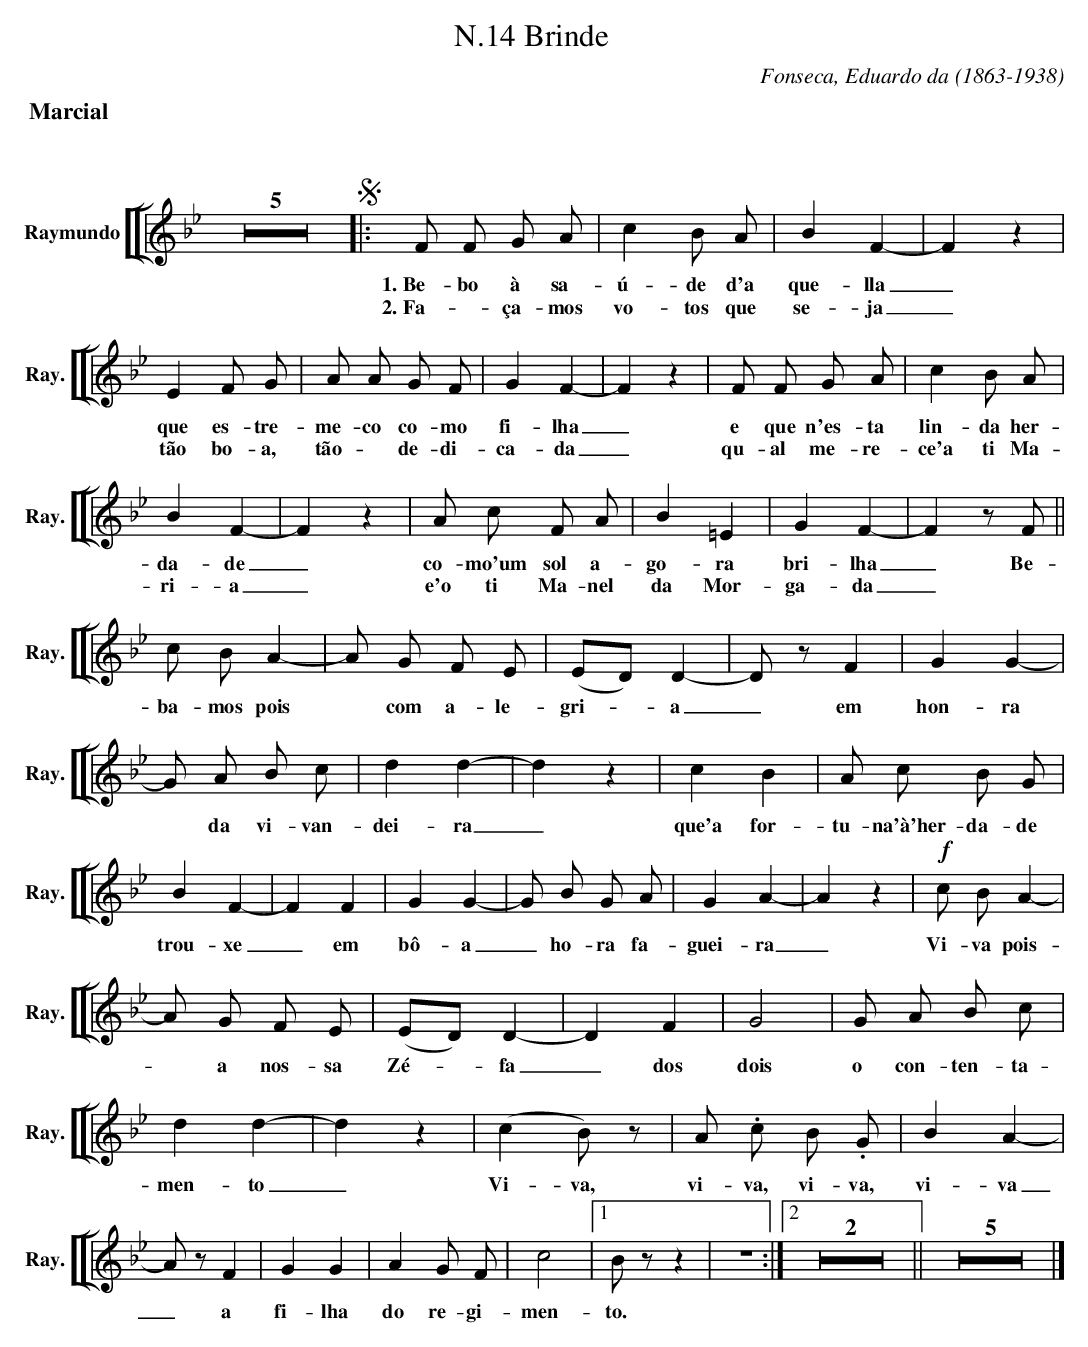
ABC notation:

X:1
T:N.14 Brinde
C:Fonseca, Eduardo da (1863-1938)
M:2/4
L:1/4
K:Bb
V: 11 clef=treble name="Raymundo" sname="Ray."
%%staves [[ 11 ]]
[Q:"Marcial"] Z5
   !segno! |: F/ F/ G/ A/ | c B/ A/|B F-|F z| \
w: 1.~Be-bo \`a sa-\'u-de  d'a  que-lla_
w: 2.~Fa--\cca-mos vo-tos que se-ja_
   E F/ G/ | A/ A/ G/ F/ | G F- | F z | \
w: que es-tre-me-co co-mo fi-lha_
w: t\~ao bo-a, t\~ao-~ de-di-ca-da_
   F/ F/ G/ A/ | c B/ A/ | BF-|Fz| A/ c/ F/ A/ | B=E| GF-|F z/ \
w: e que n'es-ta lin-da her-da-de_ co-mo'um sol a-go-ra bri-lha_
w: qu-al me-re-ce'a ti Ma-ri-a_  e'o ti Ma-nel da Mor-ga-da_
   F/ || c/ B/ A- | A/ G/ F/ E/ | (E/D/) D- | D/ z/ \
w: Be-ba-mos pois ~ com a-le-gri--a_
   F | GG- |G/ A/ B/ c/ | d d- | d z | \
w: em hon-ra ~ da vi-van-dei-ra_
   cB | A/ c/ B/ G/ | BF- | FF | GG- | G/ B/ G/ A/ | G A-| Az | \
w: que'a for-tu-na'\`a'her-da-de trou-xe_ em b\^o-a_ ho-ra fa-guei-ra_
   !f! c/ B/ A-|A/ G/ F/ E/ | (E/D/) D-| D F | G2 | G/ A/ B/ c/ | dd-|dz|\
w: Vi-va pois-~ a nos-sa Z\'e--fa_ dos dois o con-ten-ta-men-to_
   (cB/)z/ | A/ .c/ B/ .G/ | B A-|A/z/ \
w: Vi-va, vi-va, vi-va, vi-va_
   F|GG|AG/ F/ | c2 |[1 B/z/z | Z :|2 Z2 || Z5 |] \
w: a fi-lha do re-gi-men-to. |
